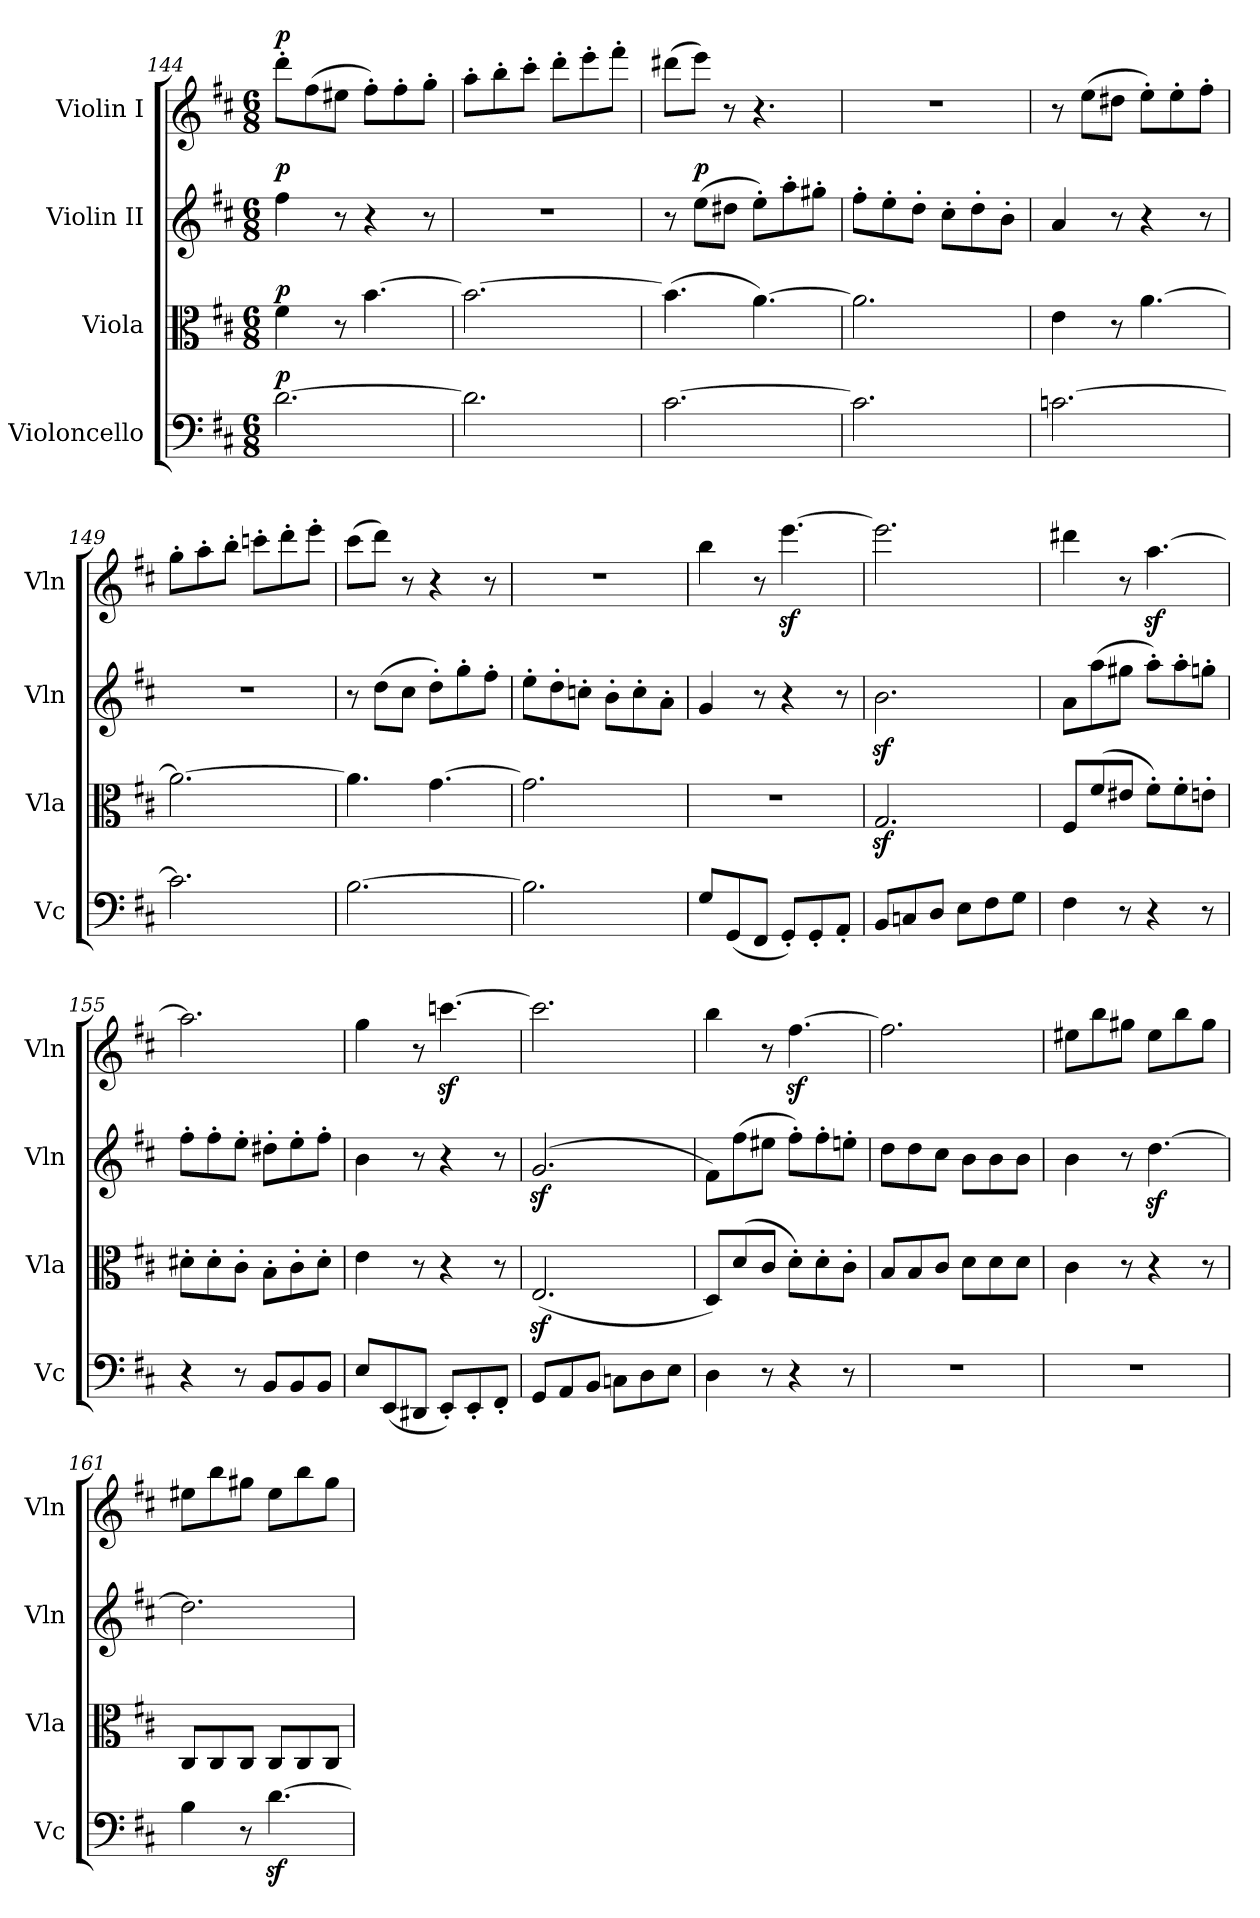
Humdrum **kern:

**kern	**dynam	**kern	**dynam	**kern	**dynam	**kern	**dynam
*part4	*part4	*part3	*part3	*part2	*part2	*part1	*part1
*staff4	*staff4	*staff3	*staff3	*staff2	*staff2	*staff1	*staff1
*I"Violoncello	*	*I"Viola	*	*I"Violin II	*	*I"Violin I	*
*I'Vc	*	*I'Vla	*	*I'Vln	*	*I'Vln	*
*clefF4	*	*clefC3	*	*clefG2	*	*clefG2	*
*k[f#c#]	*	*k[f#c#]	*	*k[f#c#]	*	*k[f#c#]	*
*M6/8	*	*M6/8	*	*M6/8	*	*M6/8	*
=144	=144	=144	=144	=144	=144	=144	=144
!	!LO:DY:a	!	!LO:DY:a	!	!LO:DY:a	!	!LO:DY:a
[2.d	p	4f#	p	4ff#	p	8ddd'L	p
.	.	.	.	.	.	(8ff#	.
.	.	8r	.	8r	.	8ee#XJ	.
.	.	[4.b	.	4r	.	8ff#'L)	.
.	.	.	.	.	.	8ff#'	.
.	.	.	.	8r	.	8gg'J	.
=145	=145	=145	=145	=145	=145	=145	=145
2.d]	.	2.b_	.	2.r	.	8aa'L	.
.	.	.	.	.	.	8bb'	.
.	.	.	.	.	.	8ccc#'J	.
.	.	.	.	.	.	8ddd'L	.
.	.	.	.	.	.	8eee'	.
.	.	.	.	.	.	8fff#'J	.
=146	=146	=146	=146	=146	=146	=146	=146
[2.c#	.	(4.b]	.	8r	.	(8ddd#XL	.
!	!	!	!	!	!LO:DY:a	!	!
.	.	.	.	(8eeL	p	8eeeJ)	.
.	.	.	.	8dd#XJ	.	8r	.
.	.	[4.a)	.	8ee'L)	.	4.r	.
.	.	.	.	8aa'	.	.	.
.	.	.	.	8gg#X'J	.	.	.
=147	=147	=147	=147	=147	=147	=147	=147
2.c#]	.	2.a]	.	8ff#'L	.	2.r	.
.	.	.	.	8ee'	.	.	.
.	.	.	.	8dd'J	.	.	.
.	.	.	.	8cc#'L	.	.	.
.	.	.	.	8dd'	.	.	.
.	.	.	.	8b'J	.	.	.
=148	=148	=148	=148	=148	=148	=148	=148
[2.cn	.	4e	.	4a	.	8r	.
.	.	.	.	.	.	(8eeL	.
.	.	8r	.	8r	.	8dd#XJ	.
.	.	[4.a	.	4r	.	8ee'L)	.
.	.	.	.	.	.	8ee'	.
.	.	.	.	8r	.	8ff#'J	.
=149	=149	=149	=149	=149	=149	=149	=149
2.c]	.	2.a_	.	2.r	.	8gg'L	.
.	.	.	.	.	.	8aa'	.
.	.	.	.	.	.	8bb'J	.
.	.	.	.	.	.	8cccn'L	.
.	.	.	.	.	.	8ddd'	.
.	.	.	.	.	.	8eee'J	.
=150	=150	=150	=150	=150	=150	=150	=150
[2.B	.	4.a]	.	8r	.	(8ccc#L	.
.	.	.	.	(8ddL	.	8dddJ)	.
.	.	.	.	8cc#J	.	8r	.
.	.	[4.g	.	8dd'L)	.	4r	.
.	.	.	.	8gg'	.	.	.
.	.	.	.	8ff#'J	.	8r	.
=151	=151	=151	=151	=151	=151	=151	=151
2.B]	.	2.g]	.	8ee'L	.	2.r	.
.	.	.	.	8dd'	.	.	.
.	.	.	.	8ccn'J	.	.	.
.	.	.	.	8b'L	.	.	.
.	.	.	.	8cc'	.	.	.
.	.	.	.	8a'J	.	.	.
=152	=152	=152	=152	=152	=152	=152	=152
8GL	.	2.r	.	4g	.	4bb	.
(8GG	.	.	.	.	.	.	.
8FF#J	.	.	.	8r	.	8r	.
8GG'L)	.	.	.	4r	.	[4.eeez>	.
8GG'	.	.	.	.	.	.	.
8AA'J	.	.	.	8r	.	.	.
=153	=153	=153	=153	=153	=153	=153	=153
8BBL	.	2.Gz>	.	2.bz>	.	2.eee]	.
8Cn	.	.	.	.	.	.	.
8DJ	.	.	.	.	.	.	.
8EL	.	.	.	.	.	.	.
8F#	.	.	.	.	.	.	.
8GJ	.	.	.	.	.	.	.
=154	=154	=154	=154	=154	=154	=154	=154
4F#	.	8F#L	.	8aL	.	4ddd#X	.
.	.	(8f#	.	(8aa	.	.	.
8r	.	8e#XJ	.	8gg#XJ	.	8r	.
4r	.	8f#'L)	.	8aa'L)	.	[4.aaz>	.
.	.	8f#'	.	8aa'	.	.	.
8r	.	8en'J	.	8ggn'J	.	.	.
=155	=155	=155	=155	=155	=155	=155	=155
4r	.	8d#X'L	.	8ff#'L	.	2.aa]	.
.	.	8d#'	.	8ff#'	.	.	.
8r	.	8c#'J	.	8ee'J	.	.	.
8BBL	.	8B'L	.	8dd#X'L	.	.	.
8BB	.	8c#'	.	8ee'	.	.	.
8BBJ	.	8d#'J	.	8ff#'J	.	.	.
=156	=156	=156	=156	=156	=156	=156	=156
8EL	.	4e	.	4b	.	4gg	.
(8EE	.	.	.	.	.	.	.
8DD#XJ	.	8r	.	8r	.	8r	.
8EE'L)	.	4r	.	4r	.	[4.cccnz>	.
8EE'	.	.	.	.	.	.	.
8FF#'J	.	8r	.	8r	.	.	.
=157	=157	=157	=157	=157	=157	=157	=157
8GGL	.	(2.Ez>	.	(2.gz>	.	2.ccc]	.
8AA	.	.	.	.	.	.	.
8BBJ	.	.	.	.	.	.	.
8CnL	.	.	.	.	.	.	.
8D	.	.	.	.	.	.	.
8EJ	.	.	.	.	.	.	.
=158	=158	=158	=158	=158	=158	=158	=158
4D	.	8DL)	.	8f#L)	.	4bb	.
.	.	(8d	.	(8ff#	.	.	.
8r	.	8c#J	.	8ee#XJ	.	8r	.
4r	.	8d'L)	.	8ff#'L)	.	[4.ff#z>	.
.	.	8d'	.	8ff#'	.	.	.
8r	.	8c#'J	.	8een'J	.	.	.
=159	=159	=159	=159	=159	=159	=159	=159
2.r	.	8BL	.	8ddL	.	2.ff#]	.
.	.	8B	.	8dd	.	.	.
.	.	8c#J	.	8cc#J	.	.	.
.	.	8dL	.	8bL	.	.	.
.	.	8d	.	8b	.	.	.
.	.	8dJ	.	8bJ	.	.	.
=160	=160	=160	=160	=160	=160	=160	=160
2.r	.	4c#	.	4b	.	8ee#XL	.
.	.	.	.	.	.	8bb	.
.	.	8r	.	8r	.	8gg#XJ	.
.	.	4r	.	[4.ddz>	.	8ee#L	.
.	.	.	.	.	.	8bb	.
.	.	8r	.	.	.	8gg#J	.
=161	=161	=161	=161	=161	=161	=161	=161
4B	.	8C#L	.	2.dd]	.	8ee#XL	.
.	.	8C#	.	.	.	8bb	.
8r	.	8C#J	.	.	.	8gg#XJ	.
[4.dz>	.	8C#L	.	.	.	8ee#L	.
.	.	8C#	.	.	.	8bb	.
.	.	8C#J	.	.	.	8gg#J	.
=	=	=	=	=	=	=	=
*-	*-	*-	*-	*-	*-	*-	*-
